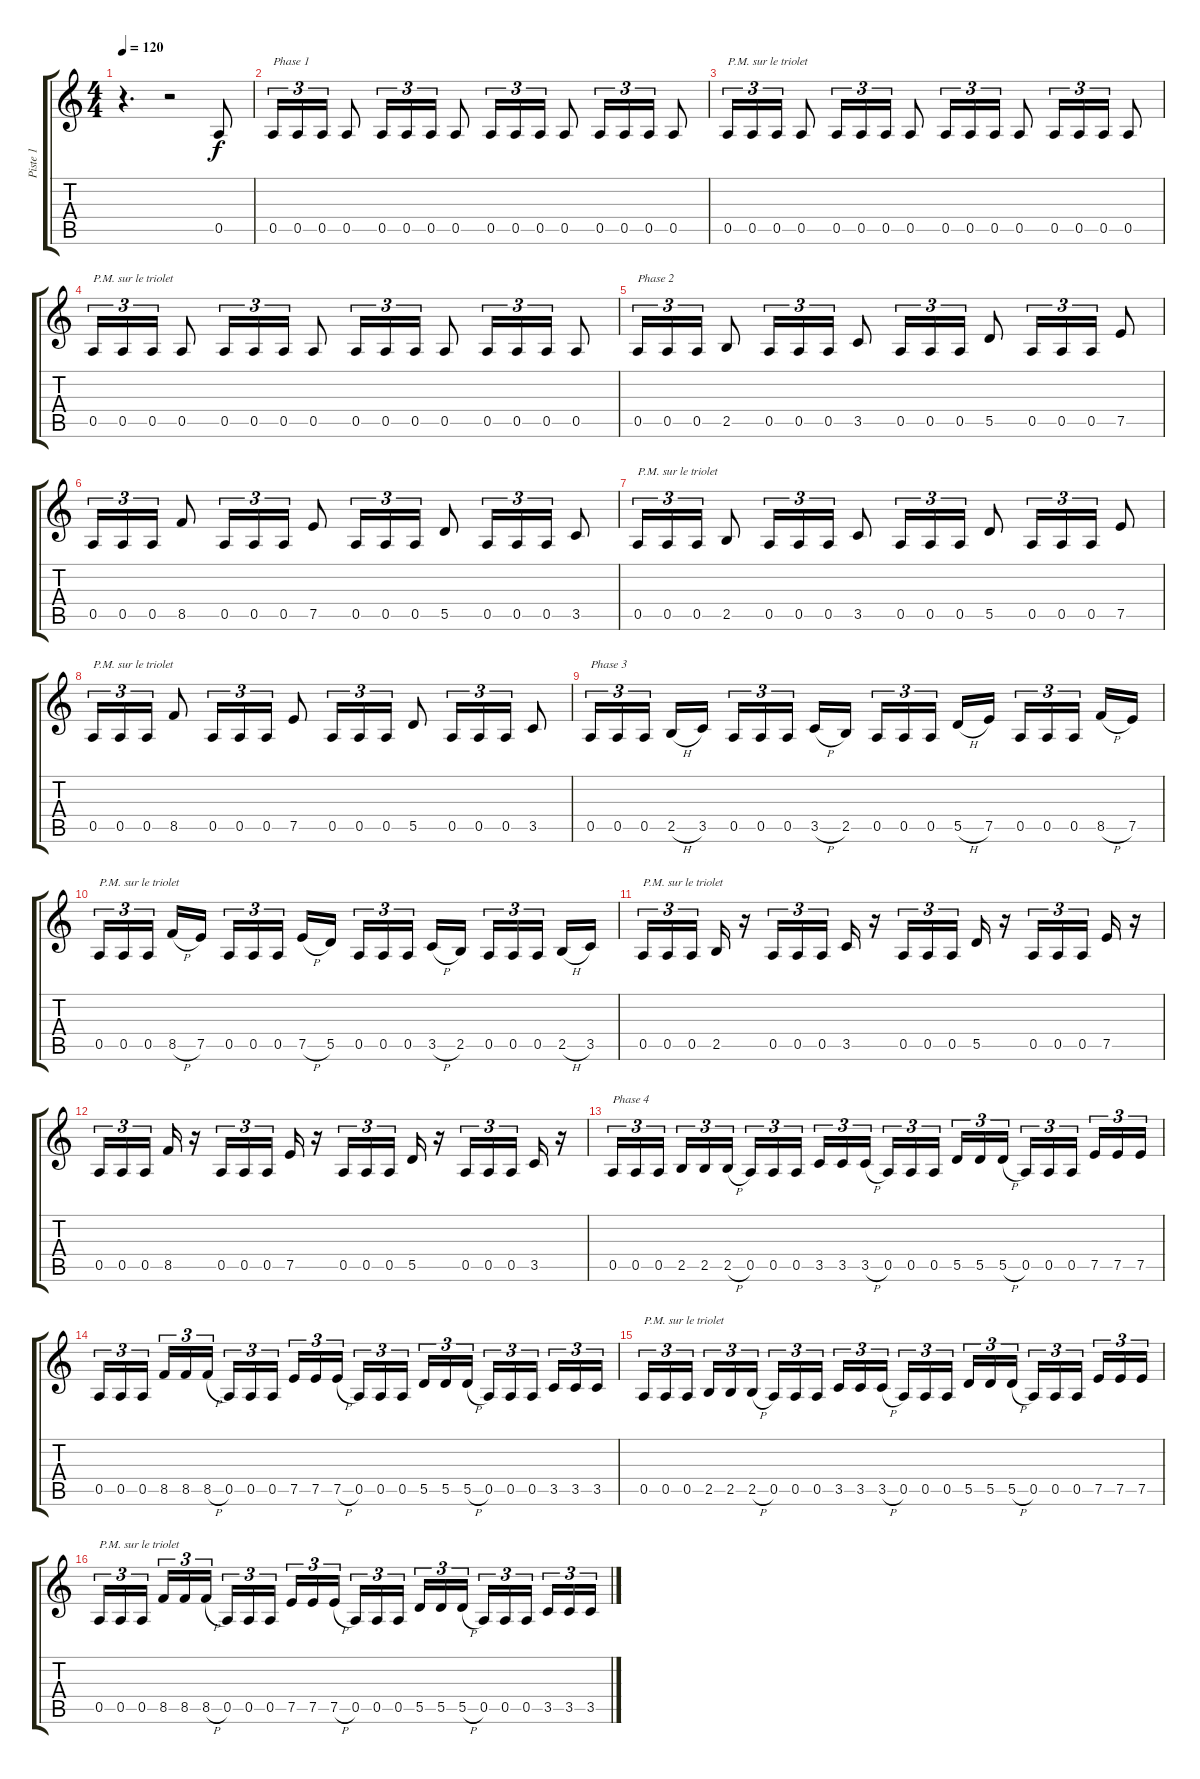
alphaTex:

\track ("Piste 1" "Piste 1") {instrument overdrivenguitar}
\staff {score tabs}
\tuning (E4 B3 G3 D3 A2 E2) {hide}
\ts (4 4)
\tempo 120
\clef g2
\ks c
r.4{d dy f instrument overdrivenguitar} r.2 0.5.8 |
0.5.16{tu (3 2) txt "Phase 1"} 0.5.16{tu (3 2)} 0.5.16{tu (3 2)} 0.5.8 0.5.16{tu (3 2)} 0.5.16{tu (3 2)} 0.5.16{tu (3 2)} 0.5.8 0.5.16{tu (3 2)} 0.5.16{tu (3 2)} 0.5.16{tu (3 2)} 0.5.8 0.5.16{tu (3 2)} 0.5.16{tu (3 2)} 0.5.16{tu (3 2)} 0.5.8 |
0.5.16{tu (3 2) txt "P.M. sur le triolet"} 0.5.16{tu (3 2)} 0.5.16{tu (3 2)} 0.5.8 0.5.16{tu (3 2)} 0.5.16{tu (3 2)} 0.5.16{tu (3 2)} 0.5.8 0.5.16{tu (3 2)} 0.5.16{tu (3 2)} 0.5.16{tu (3 2)} 0.5.8 0.5.16{tu (3 2)} 0.5.16{tu (3 2)} 0.5.16{tu (3 2)} 0.5.8 |
0.5.16{tu (3 2) txt "P.M. sur le triolet"} 0.5.16{tu (3 2)} 0.5.16{tu (3 2)} 0.5.8 0.5.16{tu (3 2)} 0.5.16{tu (3 2)} 0.5.16{tu (3 2)} 0.5.8 0.5.16{tu (3 2)} 0.5.16{tu (3 2)} 0.5.16{tu (3 2)} 0.5.8 0.5.16{tu (3 2)} 0.5.16{tu (3 2)} 0.5.16{tu (3 2)} 0.5.8 |
0.5.16{tu (3 2) txt "Phase 2"} 0.5.16{tu (3 2)} 0.5.16{tu (3 2)} 2.5.8 0.5.16{tu (3 2)} 0.5.16{tu (3 2)} 0.5.16{tu (3 2)} 3.5.8 0.5.16{tu (3 2)} 0.5.16{tu (3 2)} 0.5.16{tu (3 2)} 5.5.8 0.5.16{tu (3 2)} 0.5.16{tu (3 2)} 0.5.16{tu (3 2)} 7.5.8 |
0.5.16{tu (3 2)} 0.5.16{tu (3 2)} 0.5.16{tu (3 2)} 8.5.8 0.5.16{tu (3 2)} 0.5.16{tu (3 2)} 0.5.16{tu (3 2)} 7.5.8 0.5.16{tu (3 2)} 0.5.16{tu (3 2)} 0.5.16{tu (3 2)} 5.5.8 0.5.16{tu (3 2)} 0.5.16{tu (3 2)} 0.5.16{tu (3 2)} 3.5.8 |
0.5.16{tu (3 2) txt "P.M. sur le triolet"} 0.5.16{tu (3 2)} 0.5.16{tu (3 2)} 2.5.8 0.5.16{tu (3 2)} 0.5.16{tu (3 2)} 0.5.16{tu (3 2)} 3.5.8 0.5.16{tu (3 2)} 0.5.16{tu (3 2)} 0.5.16{tu (3 2)} 5.5.8 0.5.16{tu (3 2)} 0.5.16{tu (3 2)} 0.5.16{tu (3 2)} 7.5.8 |
0.5.16{tu (3 2) txt "P.M. sur le triolet"} 0.5.16{tu (3 2)} 0.5.16{tu (3 2)} 8.5.8 0.5.16{tu (3 2)} 0.5.16{tu (3 2)} 0.5.16{tu (3 2)} 7.5.8 0.5.16{tu (3 2)} 0.5.16{tu (3 2)} 0.5.16{tu (3 2)} 5.5.8 0.5.16{tu (3 2)} 0.5.16{tu (3 2)} 0.5.16{tu (3 2)} 3.5.8 |
0.5.16{tu (3 2) txt "Phase 3"} 0.5.16{tu (3 2)} 0.5.16{tu (3 2)} 2.5{h}.16 3.5.16 0.5.16{tu (3 2)} 0.5.16{tu (3 2)} 0.5.16{tu (3 2)} 3.5{h}.16 2.5.16 0.5.16{tu (3 2)} 0.5.16{tu (3 2)} 0.5.16{tu (3 2)} 5.5{h}.16 7.5.16 0.5.16{tu (3 2)} 0.5.16{tu (3 2)} 0.5.16{tu (3 2)} 8.5{h}.16 7.5.16 |
0.5.16{tu (3 2) txt "P.M. sur le triolet"} 0.5.16{tu (3 2)} 0.5.16{tu (3 2)} 8.5{h}.16 7.5.16 0.5.16{tu (3 2)} 0.5.16{tu (3 2)} 0.5.16{tu (3 2)} 7.5{h}.16 5.5.16 0.5.16{tu (3 2)} 0.5.16{tu (3 2)} 0.5.16{tu (3 2)} 3.5{h}.16 2.5.16 0.5.16{tu (3 2)} 0.5.16{tu (3 2)} 0.5.16{tu (3 2)} 2.5{h}.16 3.5.16 |
0.5.16{tu (3 2) txt "P.M. sur le triolet"} 0.5.16{tu (3 2)} 0.5.16{tu (3 2)} 2.5.16 r.16 0.5.16{tu (3 2)} 0.5.16{tu (3 2)} 0.5.16{tu (3 2)} 3.5.16 r.16 0.5.16{tu (3 2)} 0.5.16{tu (3 2)} 0.5.16{tu (3 2)} 5.5.16 r.16 0.5.16{tu (3 2)} 0.5.16{tu (3 2)} 0.5.16{tu (3 2)} 7.5.16 r.16 |
0.5.16{tu (3 2)} 0.5.16{tu (3 2)} 0.5.16{tu (3 2)} 8.5.16 r.16 0.5.16{tu (3 2)} 0.5.16{tu (3 2)} 0.5.16{tu (3 2)} 7.5.16 r.16 0.5.16{tu (3 2)} 0.5.16{tu (3 2)} 0.5.16{tu (3 2)} 5.5.16 r.16 0.5.16{tu (3 2)} 0.5.16{tu (3 2)} 0.5.16{tu (3 2)} 3.5.16 r.16 |
0.5.16{tu (3 2) txt "Phase 4"} 0.5.16{tu (3 2)} 0.5.16{tu (3 2)} 2.5.16{tu (3 2)} 2.5.16{tu (3 2)} 2.5{h}.16{tu (3 2)} 0.5.16{tu (3 2)} 0.5.16{tu (3 2)} 0.5.16{tu (3 2)} 3.5.16{tu (3 2)} 3.5.16{tu (3 2)} 3.5{h}.16{tu (3 2)} 0.5.16{tu (3 2)} 0.5.16{tu (3 2)} 0.5.16{tu (3 2)} 5.5.16{tu (3 2)} 5.5.16{tu (3 2)} 5.5{h}.16{tu (3 2)} 0.5.16{tu (3 2)} 0.5.16{tu (3 2)} 0.5.16{tu (3 2)} 7.5.16{tu (3 2)} 7.5.16{tu (3 2)} 7.5.16{tu (3 2)} |
0.5.16{tu (3 2)} 0.5.16{tu (3 2)} 0.5.16{tu (3 2)} 8.5.16{tu (3 2)} 8.5.16{tu (3 2)} 8.5{h}.16{tu (3 2)} 0.5.16{tu (3 2)} 0.5.16{tu (3 2)} 0.5.16{tu (3 2)} 7.5.16{tu (3 2)} 7.5.16{tu (3 2)} 7.5{h}.16{tu (3 2)} 0.5.16{tu (3 2)} 0.5.16{tu (3 2)} 0.5.16{tu (3 2)} 5.5.16{tu (3 2)} 5.5.16{tu (3 2)} 5.5{h}.16{tu (3 2)} 0.5.16{tu (3 2)} 0.5.16{tu (3 2)} 0.5.16{tu (3 2)} 3.5.16{tu (3 2)} 3.5.16{tu (3 2)} 3.5.16{tu (3 2)} |
0.5.16{tu (3 2) txt "P.M. sur le triolet"} 0.5.16{tu (3 2)} 0.5.16{tu (3 2)} 2.5.16{tu (3 2)} 2.5.16{tu (3 2)} 2.5{h}.16{tu (3 2)} 0.5.16{tu (3 2)} 0.5.16{tu (3 2)} 0.5.16{tu (3 2)} 3.5.16{tu (3 2)} 3.5.16{tu (3 2)} 3.5{h}.16{tu (3 2)} 0.5.16{tu (3 2)} 0.5.16{tu (3 2)} 0.5.16{tu (3 2)} 5.5.16{tu (3 2)} 5.5.16{tu (3 2)} 5.5{h}.16{tu (3 2)} 0.5.16{tu (3 2)} 0.5.16{tu (3 2)} 0.5.16{tu (3 2)} 7.5.16{tu (3 2)} 7.5.16{tu (3 2)} 7.5.16{tu (3 2)} |
0.5.16{tu (3 2) txt "P.M. sur le triolet"} 0.5.16{tu (3 2)} 0.5.16{tu (3 2)} 8.5.16{tu (3 2)} 8.5.16{tu (3 2)} 8.5{h}.16{tu (3 2)} 0.5.16{tu (3 2)} 0.5.16{tu (3 2)} 0.5.16{tu (3 2)} 7.5.16{tu (3 2)} 7.5.16{tu (3 2)} 7.5{h}.16{tu (3 2)} 0.5.16{tu (3 2)} 0.5.16{tu (3 2)} 0.5.16{tu (3 2)} 5.5.16{tu (3 2)} 5.5.16{tu (3 2)} 5.5{h}.16{tu (3 2)} 0.5.16{tu (3 2)} 0.5.16{tu (3 2)} 0.5.16{tu (3 2)} 3.5.16{tu (3 2)} 3.5.16{tu (3 2)} 3.5.16{tu (3 2)}
